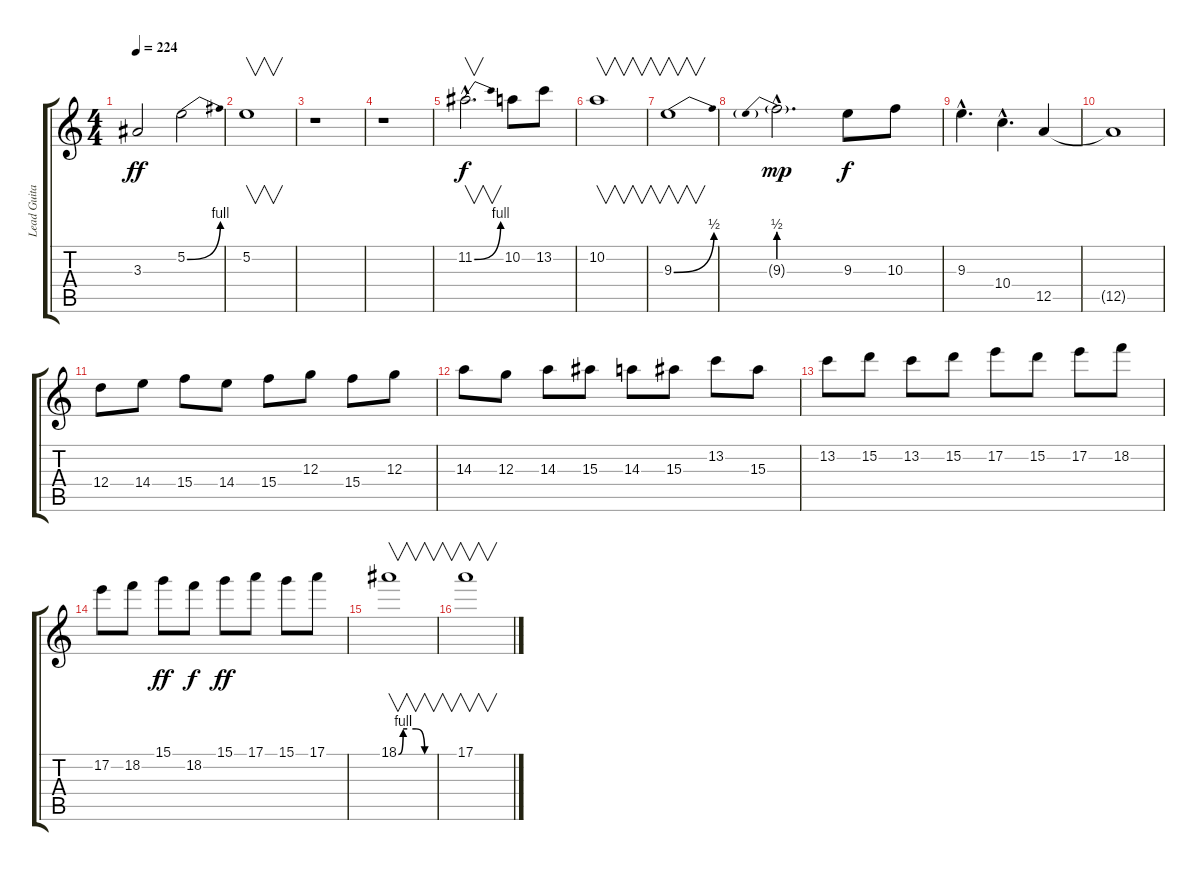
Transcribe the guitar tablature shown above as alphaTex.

\track ("Lead Guitar I" "Lead Guita") {instrument overdrivenguitar}
\staff {score tabs}
\tuning (E4 B3 G3 D3 A2 E2) {hide}
\ts (4 4)
\tempo 224
\clef g2
\ks c
3.3.2{dy ff} 5.2{be (bend 0 0 60 4)}.2 |
5.2.1{v} |
r.1 |
r.1 |
11.2{be (bend 0 0 60 4) hac}.2{v d dy f} 10.2.8 13.2.8 |
10.2.1{v} |
9.3{be (bend 0 0 60 2)}.1{v} |
9.3{be (prebend 0 2 60 2) g hac}.2{d dy mp} 9.3.8{dy f} 10.3.8 |
9.3{hac}.4{d} 10.4{hac}.4{d} 12.5.4 |
12.5{t}.1 |
12.4.8 14.4.8 15.4.8 14.4.8 15.4.8 12.3.8 15.4.8 12.3.8 |
14.3.8 12.3.8 14.3.8 15.3.8 14.3.8 15.3.8 13.2.8 15.3.8 |
13.2.8 15.2.8 13.2.8 15.2.8 17.2.8 15.2.8 17.2.8 18.2.8 |
17.2.8 18.2.8 15.1.8{dy ff} 18.2.8{dy f} 15.1.8{dy ff} 17.1.8 15.1.8 17.1.8 |
18.1{be (custom 0 0 8 4 15 4 30 4 45 0 60 0)}.1{v} |
17.1.1{v}
